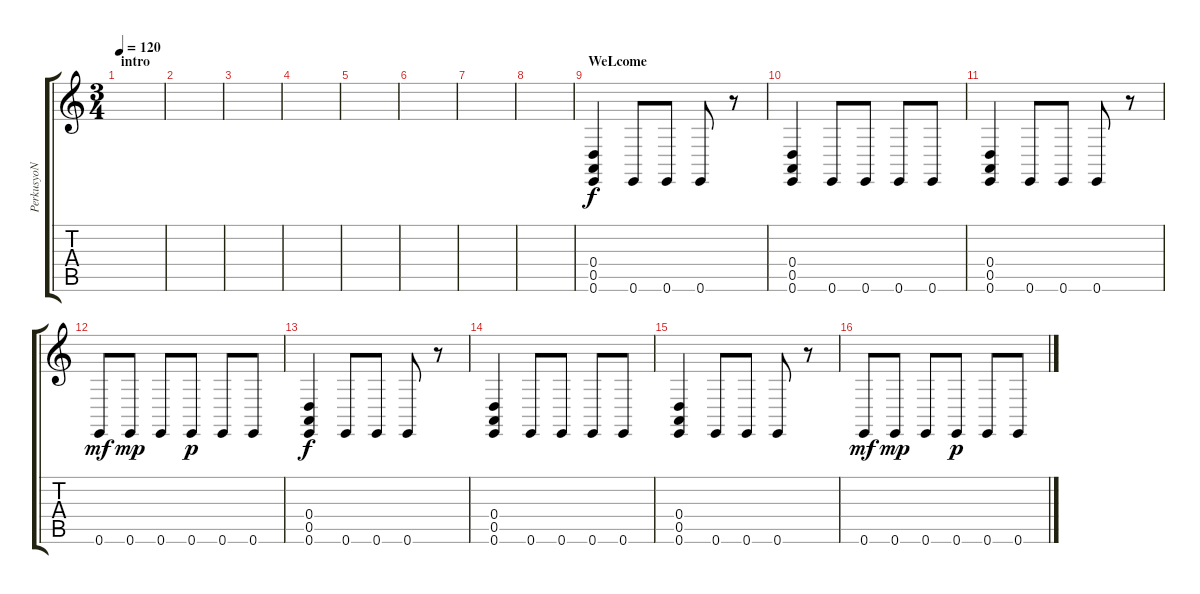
\track ("PerkusyoN" "PerkusyoN") {instrument timpani}
\staff {score tabs}
\tuning (E4 B3 G3 D3 A2 E2) {hide}
\ts (3 4)
\section ("" "intro")
\tempo 120
\clef g2
\ks c
|
|
|
|
|
|
|
|
\section ("" "WeLcome")
(0.4 0.5 0.6).4 0.6.8 0.6.8 0.6.8 r.8 |
(0.4 0.5 0.6).4 0.6.8 0.6.8 0.6.8 0.6.8 |
(0.4 0.5 0.6).4 0.6.8 0.6.8 0.6.8 r.8 |
0.6.8{dy mf} 0.6.8{dy mp} 0.6.8 0.6.8{dy p} 0.6.8 0.6.8 |
(0.4 0.5 0.6).4{dy f} 0.6.8 0.6.8 0.6.8 r.8 |
(0.4 0.5 0.6).4 0.6.8 0.6.8 0.6.8 0.6.8 |
(0.4 0.5 0.6).4 0.6.8 0.6.8 0.6.8 r.8 |
0.6.8{dy mf} 0.6.8{dy mp} 0.6.8 0.6.8{dy p} 0.6.8 0.6.8
